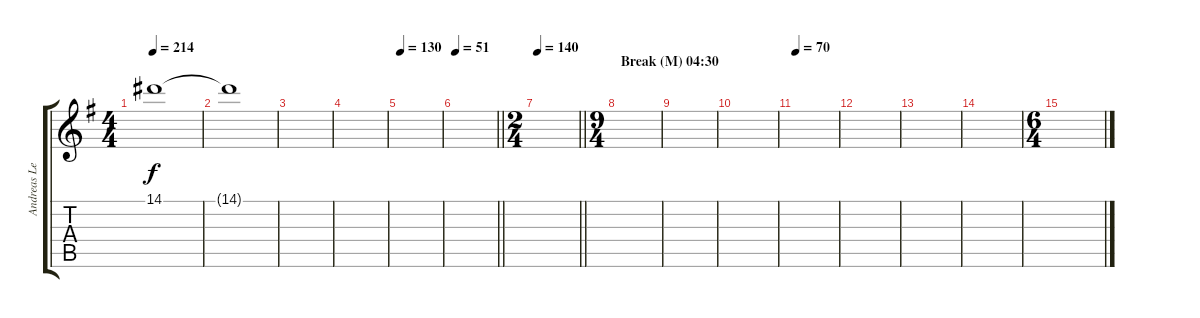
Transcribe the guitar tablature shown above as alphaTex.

\track ("Andreas Lead" "Andreas Le") {instrument overdrivenguitar}
\staff {score tabs}
\tuning (Db4 Ab3 E3 B2 Gb2 Db2) {hide}
\ts (4 4)
\tempo 214
\clef g2
\ks eminor
14.1{t}.1{dy f} |
14.1{t}.1 |
|
|
\tempo 130
|
\tempo 51
\barLineRight lightlight
|
\ts (2 4)
\tempo 140
\barLineRight lightlight
|
\ts (9 4)
\section ("" "Break (M) 04:30")
|
|
|
\tempo 70
|
|
|
|
\ts (6 4)
